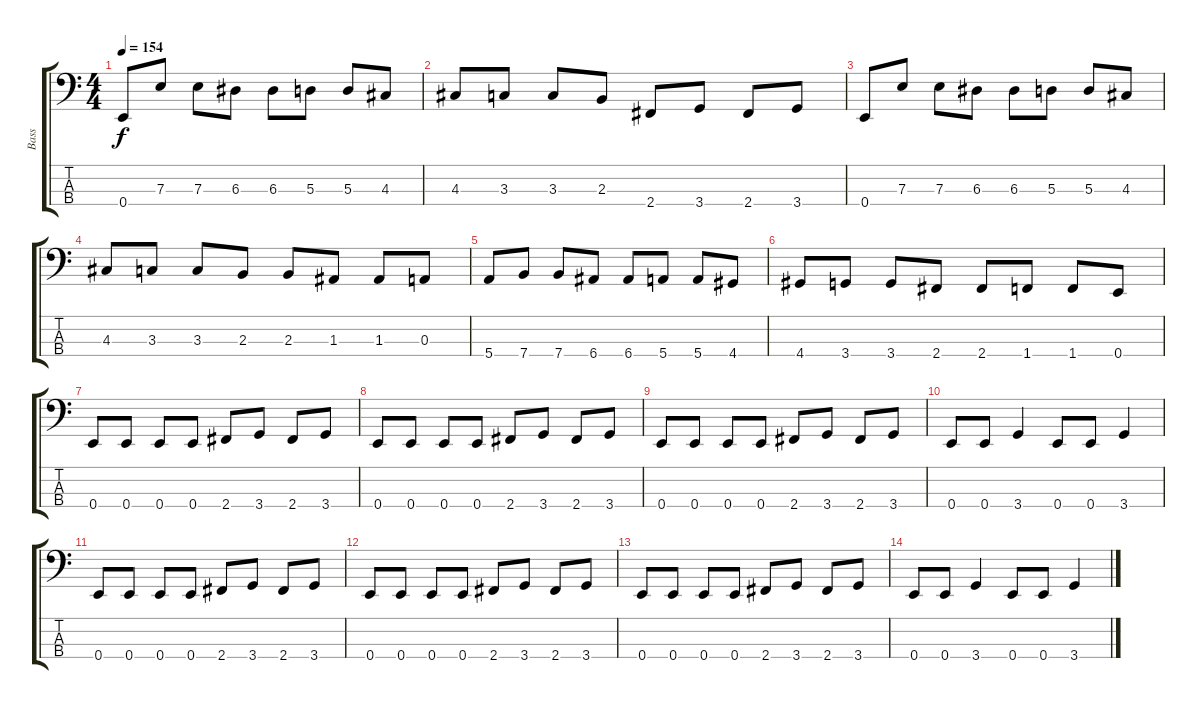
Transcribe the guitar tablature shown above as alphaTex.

\track ("Bass" "Bass") {instrument electricbassfinger}
\staff {score tabs}
\tuning (G2 D2 A1 E1) {hide}
\ts (4 4)
\tempo 154
\clef f4
\ks c
0.4.8{dy f} 7.3.8 7.3.8 6.3.8 6.3.8 5.3.8 5.3.8 4.3.8 |
4.3.8 3.3.8 3.3.8 2.3.8 2.4.8 3.4.8 2.4.8 3.4.8 |
0.4.8 7.3.8 7.3.8 6.3.8 6.3.8 5.3.8 5.3.8 4.3.8 |
4.3.8 3.3.8 3.3.8 2.3.8 2.3.8 1.3.8 1.3.8 0.3.8 |
5.4.8 7.4.8 7.4.8 6.4.8 6.4.8 5.4.8 5.4.8 4.4.8 |
4.4.8 3.4.8 3.4.8 2.4.8 2.4.8 1.4.8 1.4.8 0.4.8 |
0.4.8 0.4.8 0.4.8 0.4.8 2.4.8 3.4.8 2.4.8 3.4.8 |
0.4.8 0.4.8 0.4.8 0.4.8 2.4.8 3.4.8 2.4.8 3.4.8 |
0.4.8 0.4.8 0.4.8 0.4.8 2.4.8 3.4.8 2.4.8 3.4.8 |
0.4.8 0.4.8 3.4.4 0.4.8 0.4.8 3.4.4 |
0.4.8 0.4.8 0.4.8 0.4.8 2.4.8 3.4.8 2.4.8 3.4.8 |
0.4.8 0.4.8 0.4.8 0.4.8 2.4.8 3.4.8 2.4.8 3.4.8 |
0.4.8 0.4.8 0.4.8 0.4.8 2.4.8 3.4.8 2.4.8 3.4.8 |
0.4.8 0.4.8 3.4.4 0.4.8 0.4.8 3.4.4
